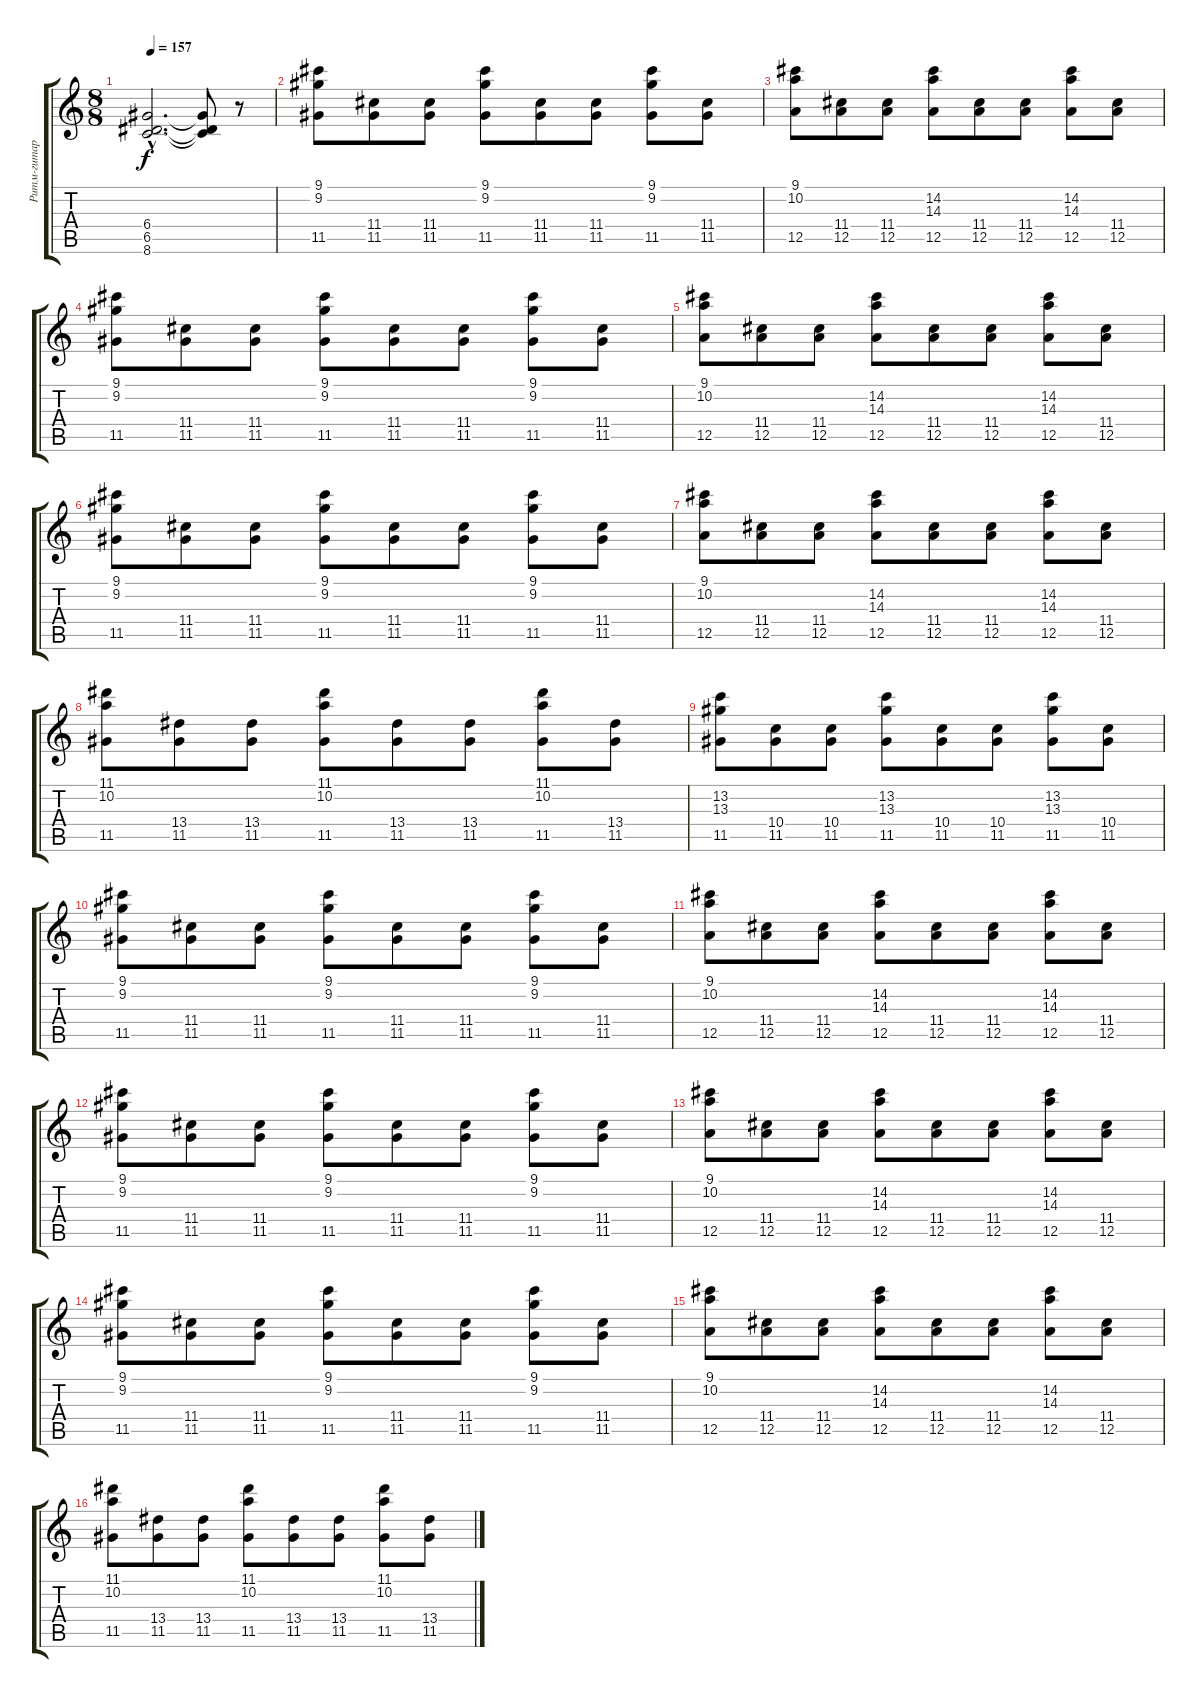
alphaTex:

\track ("Ритм-гитара" "Ритм-гитар") {instrument distortionguitar}
\staff {score tabs}
\tuning (E4 B3 G3 D3 A2 E2) {hide}
\ts (8 8)
\tempo 157
\clef g2
\ks c
(6.4{hac t} 6.5{hac t} 8.6{hac t}).2{d dy f} (6.4{t} 6.5{t} 8.6{t}).8 r.8 |
(9.1 9.2 11.5).8 (11.4 11.5).8 (11.4 11.5).8 (9.1 9.2 11.5).8 (11.4 11.5).8 (11.4 11.5).8 (9.1 9.2 11.5).8 (11.4 11.5).8 |
(9.1 10.2 12.5).8 (11.4 12.5).8 (11.4 12.5).8 (14.2 14.3 12.5).8 (11.4 12.5).8 (11.4 12.5).8 (14.2 14.3 12.5).8 (11.4 12.5).8 |
(9.1 9.2 11.5).8 (11.4 11.5).8 (11.4 11.5).8 (9.1 9.2 11.5).8 (11.4 11.5).8 (11.4 11.5).8 (9.1 9.2 11.5).8 (11.4 11.5).8 |
(9.1 10.2 12.5).8 (11.4 12.5).8 (11.4 12.5).8 (14.2 14.3 12.5).8 (11.4 12.5).8 (11.4 12.5).8 (14.2 14.3 12.5).8 (11.4 12.5).8 |
(9.1 9.2 11.5).8 (11.4 11.5).8 (11.4 11.5).8 (9.1 9.2 11.5).8 (11.4 11.5).8 (11.4 11.5).8 (9.1 9.2 11.5).8 (11.4 11.5).8 |
(9.1 10.2 12.5).8 (11.4 12.5).8 (11.4 12.5).8 (14.2 14.3 12.5).8 (11.4 12.5).8 (11.4 12.5).8 (14.2 14.3 12.5).8 (11.4 12.5).8 |
(11.1 10.2 11.5).8 (13.4 11.5).8 (13.4 11.5).8 (11.1 10.2 11.5).8 (13.4 11.5).8 (13.4 11.5).8 (11.1 10.2 11.5).8 (13.4 11.5).8 |
(13.2 13.3 11.5).8 (10.4 11.5).8 (10.4 11.5).8 (13.2 13.3 11.5).8 (10.4 11.5).8 (10.4 11.5).8 (13.2 13.3 11.5).8 (10.4 11.5).8 |
(9.1 9.2 11.5).8 (11.4 11.5).8 (11.4 11.5).8 (9.1 9.2 11.5).8 (11.4 11.5).8 (11.4 11.5).8 (9.1 9.2 11.5).8 (11.4 11.5).8 |
(9.1 10.2 12.5).8 (11.4 12.5).8 (11.4 12.5).8 (14.2 14.3 12.5).8 (11.4 12.5).8 (11.4 12.5).8 (14.2 14.3 12.5).8 (11.4 12.5).8 |
(9.1 9.2 11.5).8 (11.4 11.5).8 (11.4 11.5).8 (9.1 9.2 11.5).8 (11.4 11.5).8 (11.4 11.5).8 (9.1 9.2 11.5).8 (11.4 11.5).8 |
(9.1 10.2 12.5).8 (11.4 12.5).8 (11.4 12.5).8 (14.2 14.3 12.5).8 (11.4 12.5).8 (11.4 12.5).8 (14.2 14.3 12.5).8 (11.4 12.5).8 |
(9.1 9.2 11.5).8 (11.4 11.5).8 (11.4 11.5).8 (9.1 9.2 11.5).8 (11.4 11.5).8 (11.4 11.5).8 (9.1 9.2 11.5).8 (11.4 11.5).8 |
(9.1 10.2 12.5).8 (11.4 12.5).8 (11.4 12.5).8 (14.2 14.3 12.5).8 (11.4 12.5).8 (11.4 12.5).8 (14.2 14.3 12.5).8 (11.4 12.5).8 |
(11.1 10.2 11.5).8 (13.4 11.5).8 (13.4 11.5).8 (11.1 10.2 11.5).8 (13.4 11.5).8 (13.4 11.5).8 (11.1 10.2 11.5).8 (13.4 11.5).8
